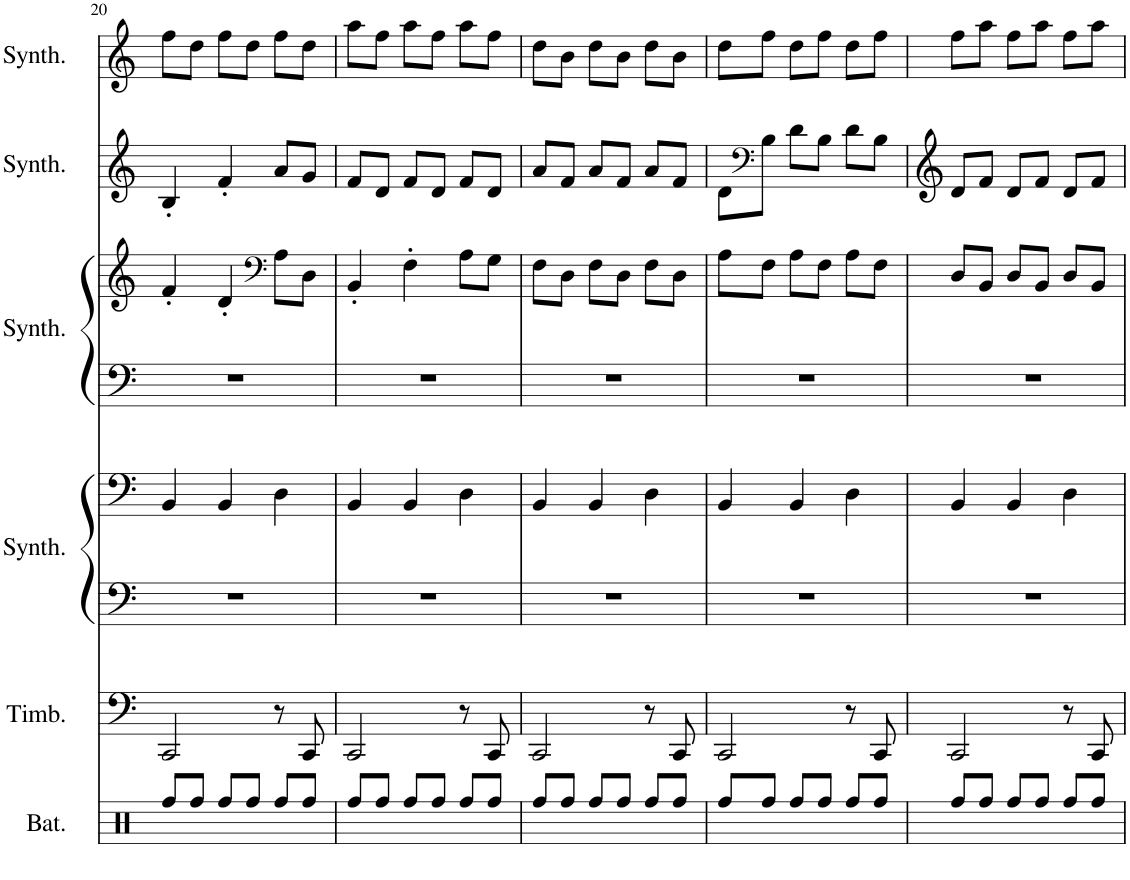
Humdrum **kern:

**kern	**kern	**kern	**kern	**kern	**kern	**kern	**kern
*part6	*part5	*part4	*part4	*part3	*part3	*part2	*part1
*staff8	*staff7	*staff6	*staff5	*staff4	*staff3	*staff2	*staff1
*I"Batterie	*I"Timbales	*I"Synthétiseur d'effets	*	*I"Synthétiseur d'effets	*	*I"Synthétiseur d'effets	*I"Synthétiseur d'effets
*I'Bat.	*I'Timb.	*I'Synth.	*	*I'Synth.	*	*I'Synth.	*I'Synth.
!!LO:PB:g=z
*clefX	*clefF4	*clefF4	*clefF4	*clefF4	*clefG2	*clefG2	*clefG2
*k[]	*k[]	*k[]	*k[]	*k[]	*k[]	*k[]	*k[]
*M3/4	*M3/4	*M3/4	*M3/4	*M3/4	*M3/4	*M3/4	*M3/4
=20	=20	=20	=20	=20	=20	=20	=20
8Rff/L	2CC/	2.r	4BB/	2.r	4f'/	4B'/	8ff\L
8Rff/J	.	.	.	.	.	.	8dd\J
8Rff/L	.	.	4BB/	.	4d'/	4f'/	8ff\L
8Rff/J	.	.	.	.	.	.	8dd\J
*	*	*	*	*	*clefF4	*	*
8Rff/L	8r	.	4D\	.	8A\L	8a/L	8ff\L
8Rff/J	8CC/	.	.	.	8D\J	8g/J	8dd\J
=21	=21	=21	=21	=21	=21	=21	=21
8Rff/L	2CC/	2.r	4BB/	2.r	4BB'/	8f/L	8aa\L
8Rff/J	.	.	.	.	.	8d/J	8ff\J
8Rff/L	.	.	4BB/	.	4F'\	8f/L	8aa\L
8Rff/J	.	.	.	.	.	8d/J	8ff\J
8Rff/L	8r	.	4D\	.	8A\L	8f/L	8aa\L
8Rff/J	8CC/	.	.	.	8G\J	8d/J	8ff\J
=22	=22	=22	=22	=22	=22	=22	=22
8Rff/L	2CC/	2.r	4BB/	2.r	8F\L	8a/L	8dd\L
8Rff/J	.	.	.	.	8D\J	8f/J	8b\J
8Rff/L	.	.	4BB/	.	8F\L	8a/L	8dd\L
8Rff/J	.	.	.	.	8D\J	8f/J	8b\J
8Rff/L	8r	.	4D\	.	8F\L	8a/L	8dd\L
8Rff/J	8CC/	.	.	.	8D\J	8f/J	8b\J
=23	=23	=23	=23	=23	=23	=23	=23
8Rff/L	2CC/	2.r	4BB/	2.r	8A\L	8d\L	8dd\L
*	*	*	*	*	*	*clefF4	*
8Rff/J	.	.	.	.	8F\J	8B\J	8ff\J
8Rff/L	.	.	4BB/	.	8A\L	8d\L	8dd\L
8Rff/J	.	.	.	.	8F\J	8B\J	8ff\J
8Rff/L	8r	.	4D\	.	8A\L	8d\L	8dd\L
8Rff/J	8CC/	.	.	.	8F\J	8B\J	8ff\J
=24	=24	=24	=24	=24	=24	=24	=24
8Rff/L	2CC/	2.r	4BB/	2.r	8D/L	8d/L	8ff\L
8Rff/J	.	.	.	.	8BB/J	8f/J	8aa\J
8Rff/L	.	.	4BB/	.	8D/L	8d/L	8ff\L
8Rff/J	.	.	.	.	8BB/J	8f/J	8aa\J
8Rff/L	8r	.	4D\	.	8D/L	8d/L	8ff\L
8Rff/J	8CC/	.	.	.	8BB/J	8f/J	8aa\J
=	=	=	=	=	=	=	=
*-	*-	*-	*-	*-	*-	*-	*-
